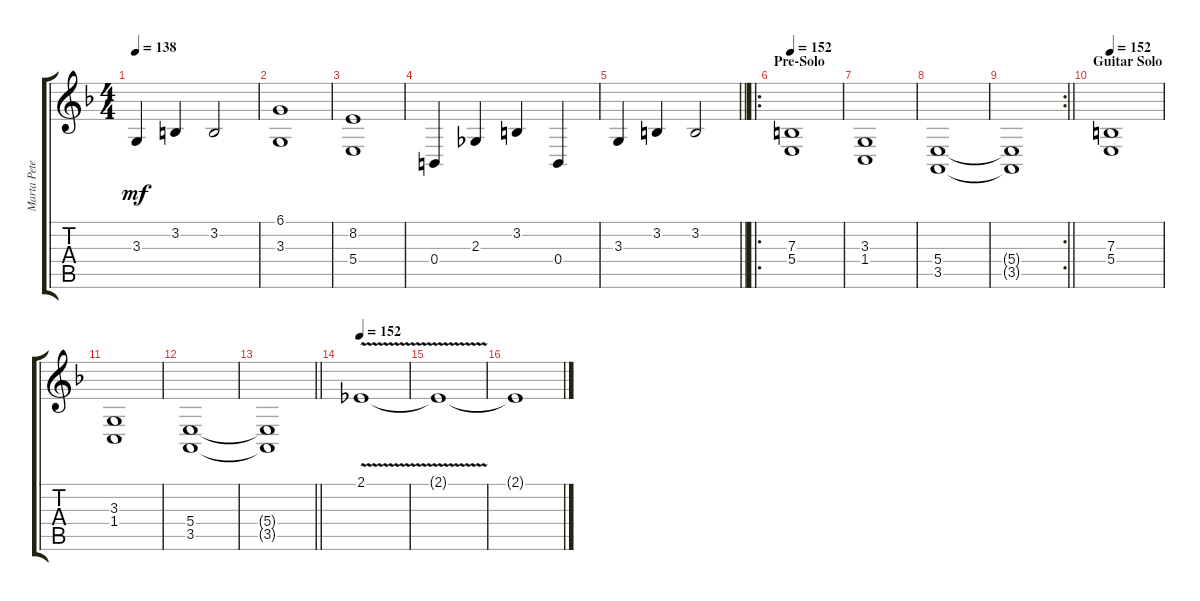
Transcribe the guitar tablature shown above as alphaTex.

\track ("Marta Peterson" "Marta Pete") {instrument choiraahs}
\staff {score tabs}
\tuning (Db4 Ab3 E3 B2 Gb2 B1) {hide}
\ts (4 4)
\tempo 138
\clef g2
\ks f
3.3.4{dy mf} 3.2.4 3.2.2 |
(6.1 3.3).1 |
(8.2 5.4).1 |
0.4.4 2.3.4 3.2.4 0.4.4 |
\barLineRight lightlight
3.3.4 3.2.4 3.2.2 |
\ro
\section ("" "Pre-Solo")
\tempo 152
(7.3 5.4).1 |
(3.3 1.4).1 |
(5.4 3.5).1 |
\rc 2
\barLineRight lightlight
(5.4{t} 3.5{t}).1 |
\section ("" "Guitar Solo")
\tempo 152
(7.3 5.4).1 |
(3.3 1.4).1 |
(5.4 3.5).1 |
\barLineRight lightlight
(5.4{t} 3.5{t}).1 |
\tempo 152
2.1{v}.1 |
2.1{t}.1 |
2.1{t}.1
